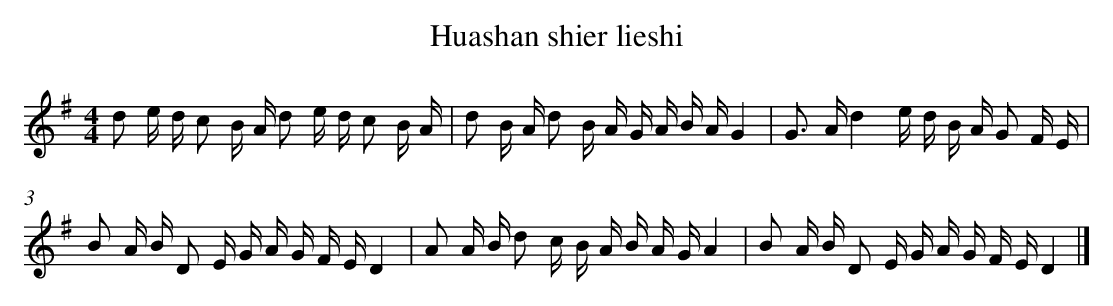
X:1
T: Huashan shier lieshi
L: 1/16
M: 4/4
K: G
d2 e d c2 B A d2 e d c2 B A [I:setbarnb 1]|
d2 B A d2 B A G A B AG4 |
G2> A2d4e d B A G2 F E |
B2 A B D2 E G A G F ED4 |
A2 A B d2 c B A B A GA4 |
B2 A B D2 E G A G F ED4 |]
